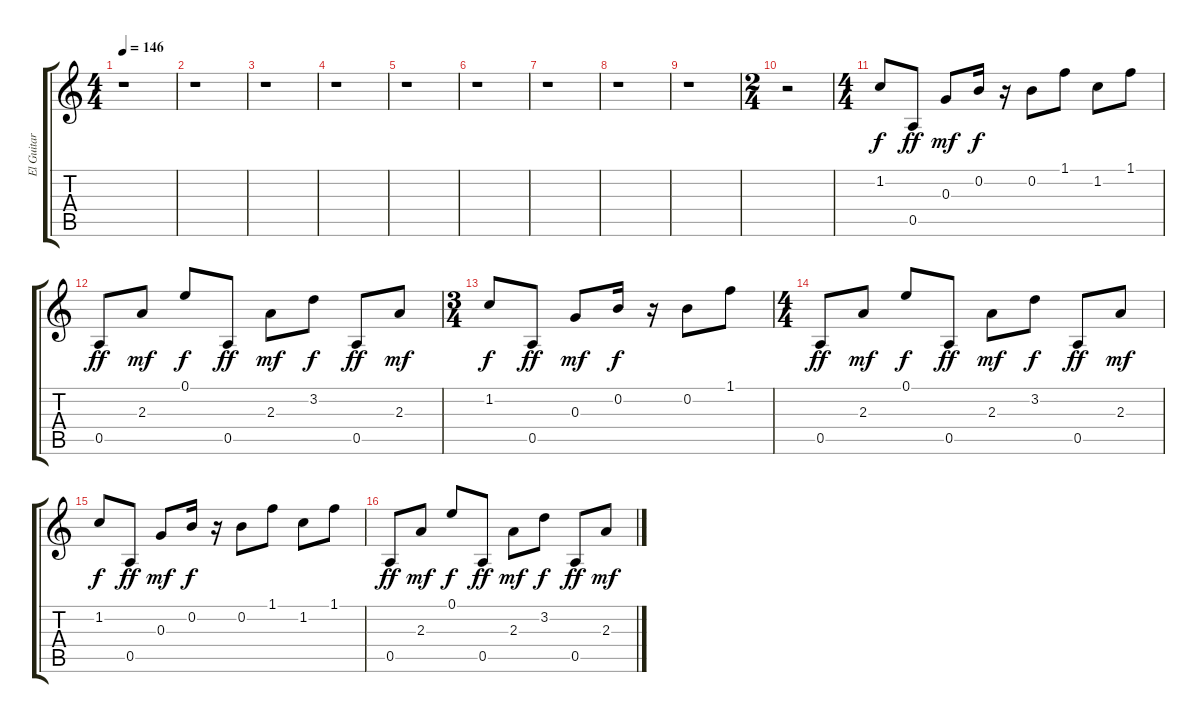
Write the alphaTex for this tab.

\track ("El Guitar" "El Guitar") {instrument electricguitarmuted}
\staff {score tabs}
\tuning (E4 B3 G3 D3 A2 E2) {hide}
\ts (4 4)
\tempo 146
\clef g2
\ks c
r.1{dy f} |
r.1 |
r.1 |
r.1 |
r.1 |
r.1 |
r.1 |
r.1 |
r.1 |
\ts (2 4)
r.2 |
\ts (4 4)
1.2.8 0.5.8{dy ff} 0.3.8{dy mf} 0.2.16{dy f} r.16 0.2.8 1.1.8 1.2.8 1.1.8 |
0.5.8{dy ff} 2.3.8{dy mf} 0.1.8{dy f} 0.5.8{dy ff} 2.3.8{dy mf} 3.2.8{dy f} 0.5.8{dy ff} 2.3.8{dy mf} |
\ts (3 4)
1.2.8{dy f} 0.5.8{dy ff} 0.3.8{dy mf} 0.2.16{dy f} r.16 0.2.8 1.1.8 |
\ts (4 4)
0.5.8{dy ff} 2.3.8{dy mf} 0.1.8{dy f} 0.5.8{dy ff} 2.3.8{dy mf} 3.2.8{dy f} 0.5.8{dy ff} 2.3.8{dy mf} |
1.2.8{dy f} 0.5.8{dy ff} 0.3.8{dy mf} 0.2.16{dy f} r.16 0.2.8 1.1.8 1.2.8 1.1.8 |
0.5.8{dy ff} 2.3.8{dy mf} 0.1.8{dy f} 0.5.8{dy ff} 2.3.8{dy mf} 3.2.8{dy f} 0.5.8{dy ff} 2.3.8{dy mf}
